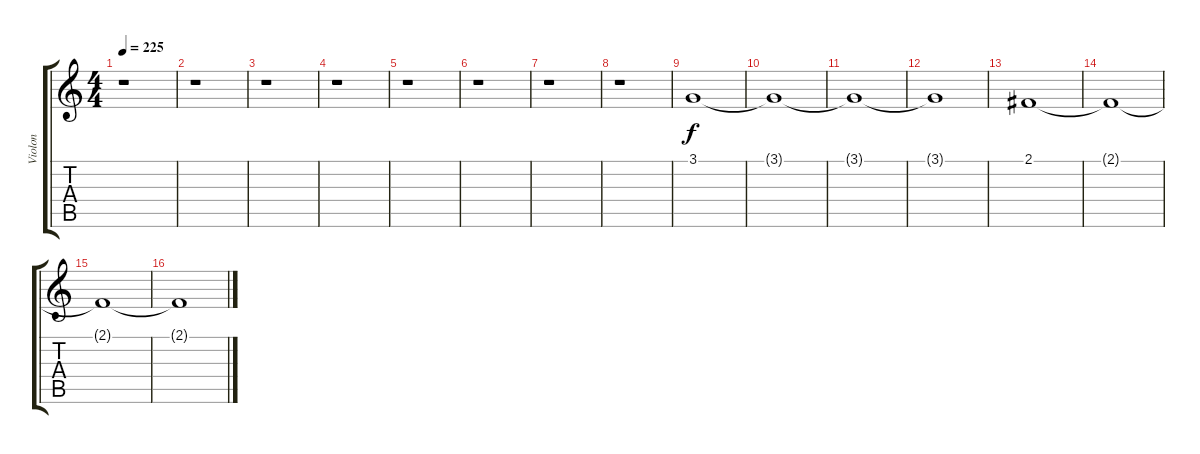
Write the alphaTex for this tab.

\track ("Violon" "Violon") {instrument violin}
\staff {score tabs}
\tuning (E4 B3 G3 D3 A2 E2) {hide}
\ts (4 4)
\tempo 225
\clef g2
\ks c
r.1{dy f} |
r.1 |
r.1 |
r.1 |
r.1 |
r.1 |
r.1 |
r.1 |
3.1.1 |
3.1{t}.1 |
3.1{t}.1 |
3.1{t}.1 |
2.1.1 |
2.1{t}.1 |
2.1{t}.1 |
2.1{t}.1
